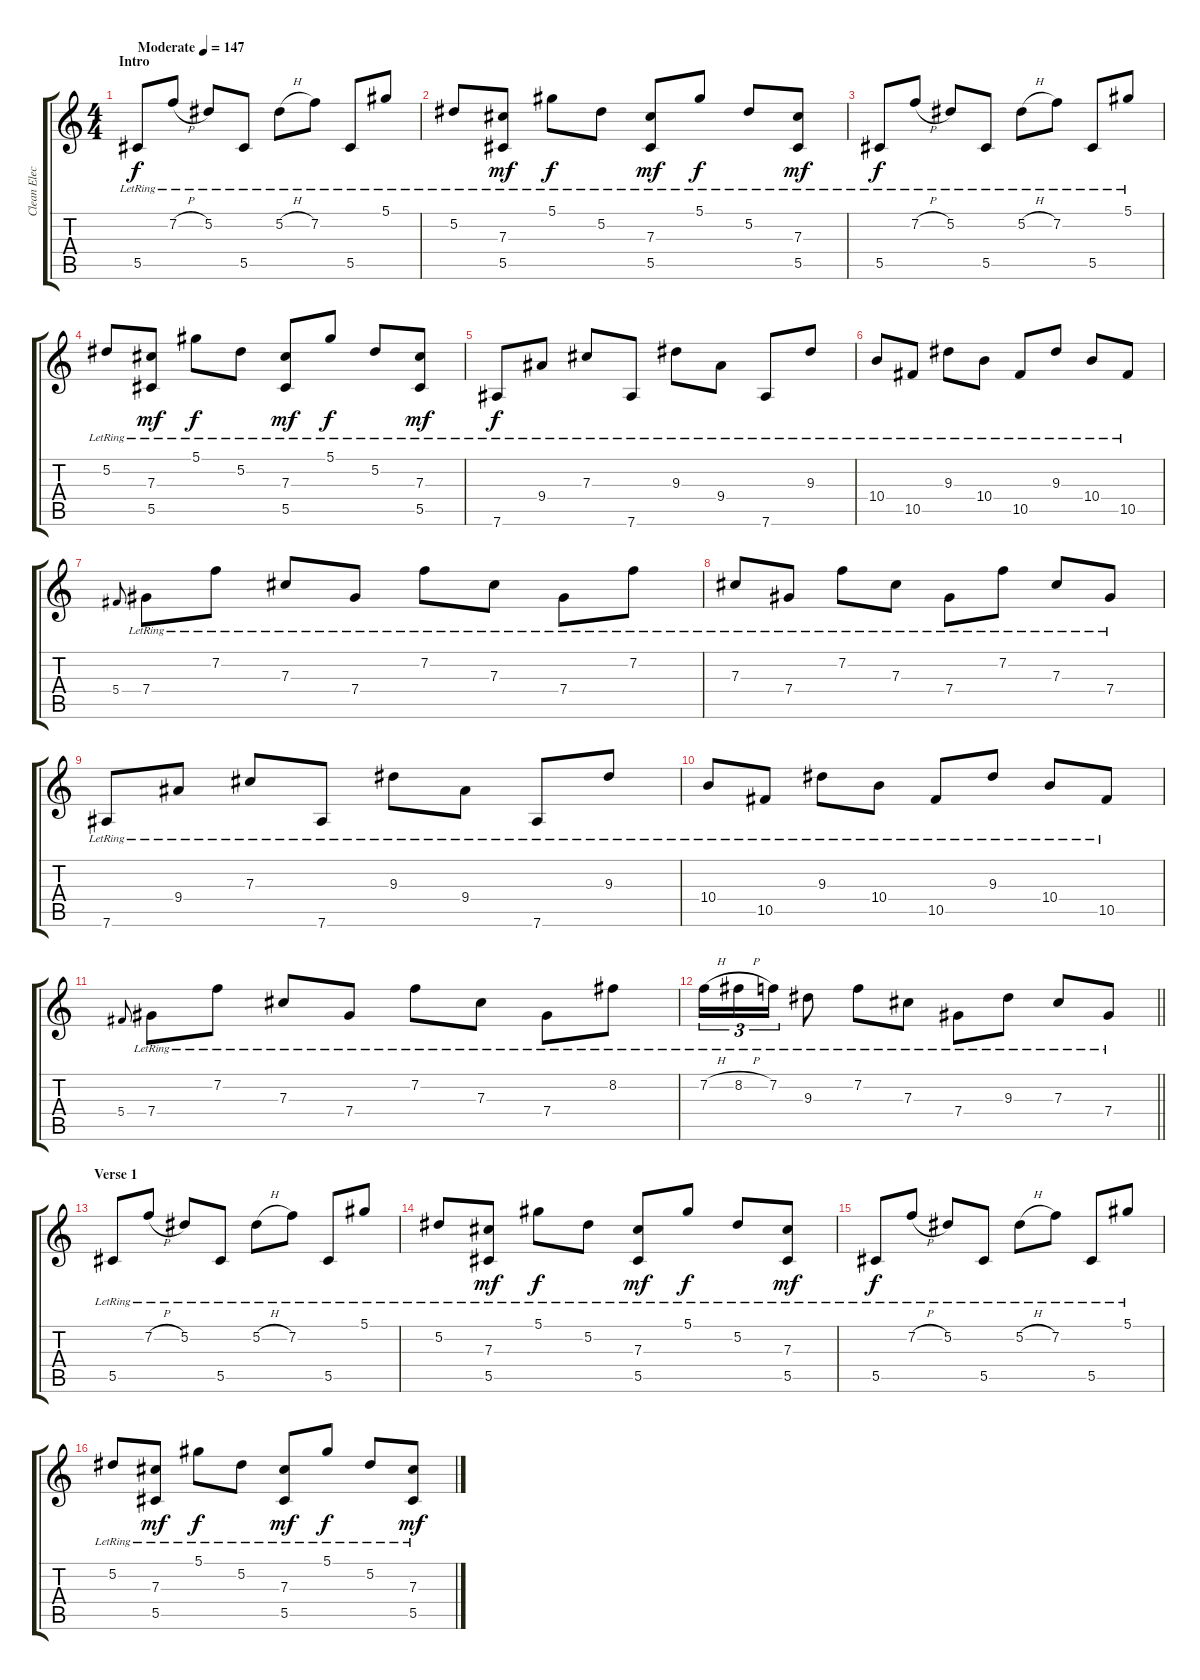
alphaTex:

\track ("Clean Elect" "Clean Elec") {instrument electricguitarclean}
\staff {score tabs}
\tuning (Eb4 Bb3 Gb3 Db3 Ab2 Eb2) {hide}
\ts (4 4)
\section ("" "Intro")
\tempo (147 "Moderate")
\clef g2
\ks c
5.5{lr}.8{dy f instrument electricguitarclean} 7.2{h lr}.8 5.2{lr}.8 5.5{lr}.8 5.2{h lr}.8 7.2{lr}.8 5.5{lr}.8 5.1{lr}.8 |
5.2{lr}.8 (7.3 5.5{lr}).8{dy mf} 5.1{lr}.8{dy f} 5.2{lr}.8 (7.3 5.5{lr}).8{dy mf} 5.1{lr}.8{dy f} 5.2{lr}.8 (7.3 5.5{lr}).8{dy mf} |
5.5{lr}.8{dy f} 7.2{h lr}.8 5.2{lr}.8 5.5{lr}.8 5.2{h lr}.8 7.2{lr}.8 5.5{lr}.8 5.1{lr}.8 |
5.2{lr}.8 (7.3 5.5{lr}).8{dy mf} 5.1{lr}.8{dy f} 5.2{lr}.8 (7.3 5.5{lr}).8{dy mf} 5.1{lr}.8{dy f} 5.2{lr}.8 (7.3 5.5{lr}).8{dy mf} |
7.6{lr}.8{dy f} 9.4{lr}.8 7.3{lr}.8 7.6{lr}.8 9.3{lr}.8 9.4{lr}.8 7.6{lr}.8 9.3{lr}.8 |
10.4{lr}.8 10.5{lr}.8 9.3{lr}.8 10.4{lr}.8 10.5{lr}.8 9.3{lr}.8 10.4{lr}.8 10.5{lr}.8 |
5.4.8{gr onbeat} 7.4{lr}.8 7.2{lr}.8 7.3{lr}.8 7.4{lr}.8 7.2{lr}.8 7.3{lr}.8 7.4{lr}.8 7.2{lr}.8 |
7.3{lr}.8 7.4{lr}.8 7.2{lr}.8 7.3{lr}.8 7.4{lr}.8 7.2{lr}.8 7.3{lr}.8 7.4{lr}.8 |
7.6{lr}.8 9.4{lr}.8 7.3{lr}.8 7.6{lr}.8 9.3{lr}.8 9.4{lr}.8 7.6{lr}.8 9.3{lr}.8 |
10.4{lr}.8 10.5{lr}.8 9.3{lr}.8 10.4{lr}.8 10.5{lr}.8 9.3{lr}.8 10.4{lr}.8 10.5{lr}.8 |
5.4.8{gr onbeat} 7.4{lr}.8 7.2{lr}.8 7.3{lr}.8 7.4{lr}.8 7.2{lr}.8 7.3{lr}.8 7.4{lr}.8 8.2{lr}.8 |
\barLineRight lightlight
7.2{h lr}.16{tu (3 2)} 8.2{h lr}.16{tu (3 2)} 7.2{lr}.16{tu (3 2)} 9.3{lr}.8 7.2{lr}.8 7.3{lr}.8 7.4{lr}.8 9.3{lr}.8 7.3{lr}.8 7.4{lr}.8 |
\section ("" "Verse 1")
5.5{lr}.8 7.2{h lr}.8 5.2{lr}.8 5.5{lr}.8 5.2{h lr}.8 7.2{lr}.8 5.5{lr}.8 5.1{lr}.8 |
5.2{lr}.8 (7.3 5.5{lr}).8{dy mf} 5.1{lr}.8{dy f} 5.2{lr}.8 (7.3 5.5{lr}).8{dy mf} 5.1{lr}.8{dy f} 5.2{lr}.8 (7.3 5.5{lr}).8{dy mf} |
5.5{lr}.8{dy f} 7.2{h lr}.8 5.2{lr}.8 5.5{lr}.8 5.2{h lr}.8 7.2{lr}.8 5.5{lr}.8 5.1{lr}.8 |
5.2{lr}.8 (7.3 5.5{lr}).8{dy mf} 5.1{lr}.8{dy f} 5.2{lr}.8 (7.3 5.5{lr}).8{dy mf} 5.1{lr}.8{dy f} 5.2{lr}.8 (7.3 5.5{lr}).8{dy mf}
